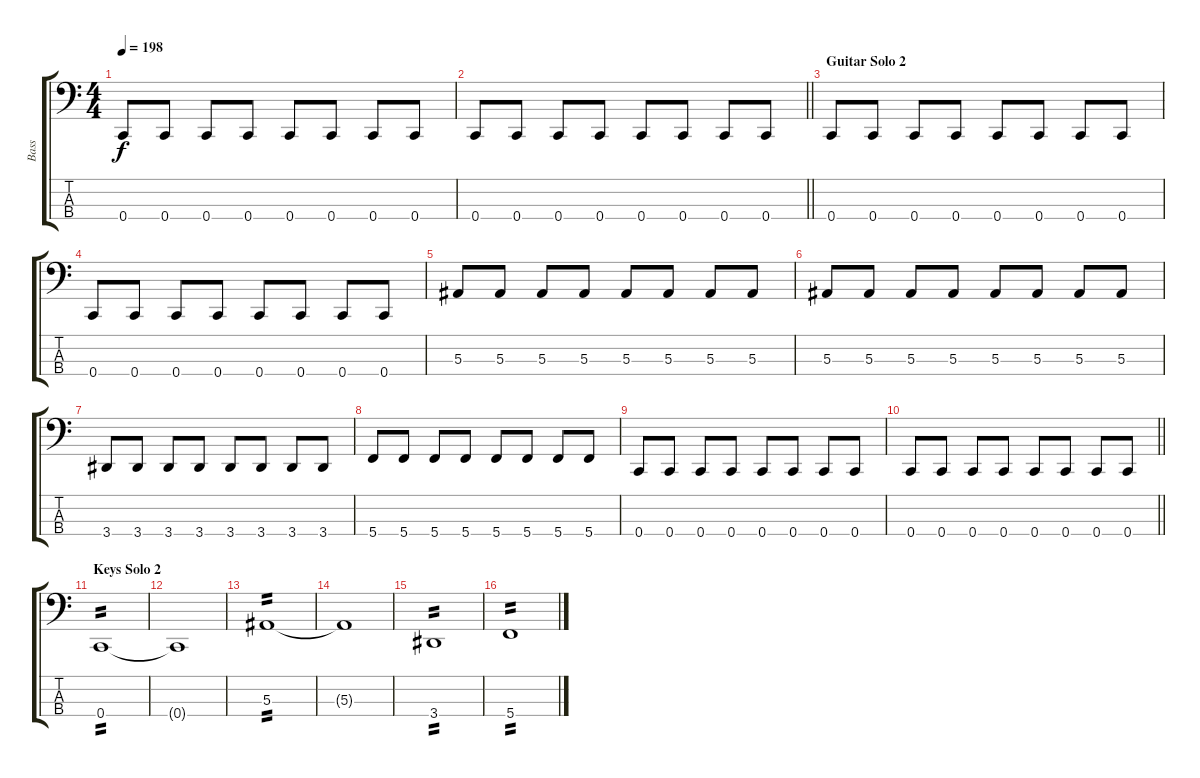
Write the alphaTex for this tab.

\track ("Bass" "Bass") {instrument electricbassfinger}
\staff {score tabs}
\tuning (Eb2 Bb1 F1 C1) {hide}
\ts (4 4)
\tempo 198
\clef f4
\ks c
0.4.8{dy f} 0.4.8 0.4.8 0.4.8 0.4.8 0.4.8 0.4.8 0.4.8 |
\barLineRight lightlight
0.4.8 0.4.8 0.4.8 0.4.8 0.4.8 0.4.8 0.4.8 0.4.8 |
\section ("" "Guitar Solo 2")
0.4.8 0.4.8 0.4.8 0.4.8 0.4.8 0.4.8 0.4.8 0.4.8 |
0.4.8 0.4.8 0.4.8 0.4.8 0.4.8 0.4.8 0.4.8 0.4.8 |
5.3.8 5.3.8 5.3.8 5.3.8 5.3.8 5.3.8 5.3.8 5.3.8 |
5.3.8 5.3.8 5.3.8 5.3.8 5.3.8 5.3.8 5.3.8 5.3.8 |
3.4.8 3.4.8 3.4.8 3.4.8 3.4.8 3.4.8 3.4.8 3.4.8 |
5.4.8 5.4.8 5.4.8 5.4.8 5.4.8 5.4.8 5.4.8 5.4.8 |
0.4.8 0.4.8 0.4.8 0.4.8 0.4.8 0.4.8 0.4.8 0.4.8 |
\barLineRight lightlight
0.4.8 0.4.8 0.4.8 0.4.8 0.4.8 0.4.8 0.4.8 0.4.8 |
\section ("" "Keys Solo 2")
0.4.1{tp 2} |
0.4{t}.1 |
5.3.1{tp 2} |
5.3{t}.1 |
3.4.1{tp 2} |
5.4.1{tp 2}
